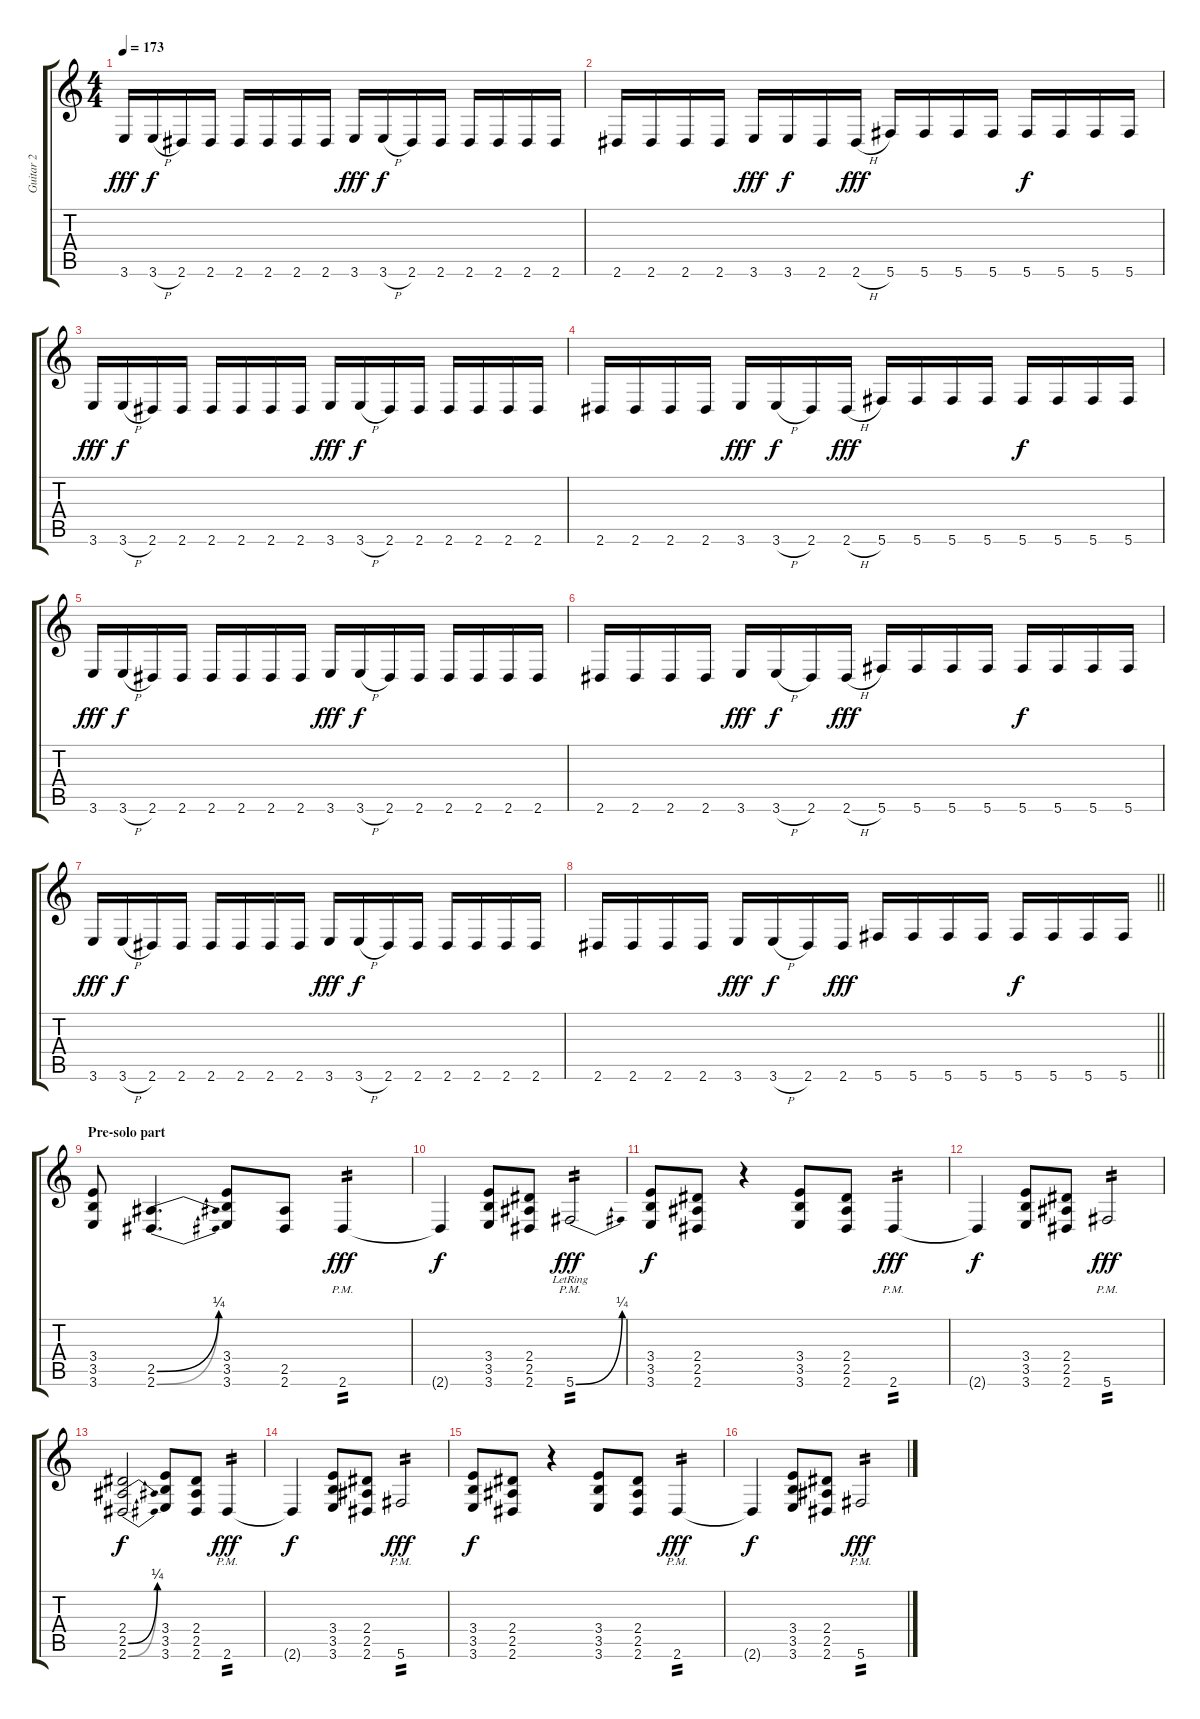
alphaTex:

\track ("Guitar 2" "Guitar 2") {instrument distortionguitar}
\staff {score tabs}
\tuning (Eb4 Bb3 Gb3 Db3 Ab2 Db2) {hide}
\ts (4 4)
\tempo 173
\clef g2
\ks c
3.6.16{dy fff} 3.6{h}.16{dy f} 2.6.16 2.6.16 2.6.16 2.6.16 2.6.16 2.6.16 3.6.16{dy fff} 3.6{h}.16{dy f} 2.6.16 2.6.16 2.6.16 2.6.16 2.6.16 2.6.16 |
2.6.16 2.6.16 2.6.16 2.6.16 3.6.16{dy fff} 3.6.16{dy f} 2.6.16 2.6{h}.16{dy fff} 5.6.16 5.6.16 5.6.16 5.6.16 5.6.16{dy f} 5.6.16 5.6.16 5.6.16 |
3.6.16{dy fff} 3.6{h}.16{dy f} 2.6.16 2.6.16 2.6.16 2.6.16 2.6.16 2.6.16 3.6.16{dy fff} 3.6{h}.16{dy f} 2.6.16 2.6.16 2.6.16 2.6.16 2.6.16 2.6.16 |
2.6.16 2.6.16 2.6.16 2.6.16 3.6.16{dy fff} 3.6{h}.16{dy f} 2.6.16 2.6{h}.16{dy fff} 5.6.16 5.6.16 5.6.16 5.6.16 5.6.16{dy f} 5.6.16 5.6.16 5.6.16 |
3.6.16{dy fff} 3.6{h}.16{dy f} 2.6.16 2.6.16 2.6.16 2.6.16 2.6.16 2.6.16 3.6.16{dy fff} 3.6{h}.16{dy f} 2.6.16 2.6.16 2.6.16 2.6.16 2.6.16 2.6.16 |
2.6.16 2.6.16 2.6.16 2.6.16 3.6.16{dy fff} 3.6{h}.16{dy f} 2.6.16 2.6{h}.16{dy fff} 5.6.16 5.6.16 5.6.16 5.6.16 5.6.16{dy f} 5.6.16 5.6.16 5.6.16 |
3.6.16{dy fff} 3.6{h}.16{dy f} 2.6.16 2.6.16 2.6.16 2.6.16 2.6.16 2.6.16 3.6.16{dy fff} 3.6{h}.16{dy f} 2.6.16 2.6.16 2.6.16 2.6.16 2.6.16 2.6.16 |
\barLineRight lightlight
2.6.16 2.6.16 2.6.16 2.6.16 3.6.16{dy fff} 3.6{h}.16{dy f} 2.6.16 2.6.16{dy fff} 5.6.16 5.6.16 5.6.16 5.6.16 5.6.16{dy f} 5.6.16 5.6.16 5.6.16 |
\section ("" "Pre-solo part")
(3.4 3.5 3.6).8 (2.5{be (bend 0 0 60 1)} 2.6{be (bend 0 0 60 1)}).4{d} (3.4 3.5 3.6).8 (2.5 2.6).8 2.6{pm}.4{tp 2 dy fff} |
2.6{t}.4{dy f} (3.4 3.5 3.6).8 (2.4 2.5 2.6).8 5.6{be (bend 0 0 60 1) pm lr}.2{tp 2 dy fff} |
(3.4 3.5 3.6).8{dy f} (2.4 2.5 2.6).8 r.4 (3.4 3.5 3.6).8 (2.4 2.5 2.6).8 2.6{pm}.4{tp 2 dy fff} |
2.6{t}.4{dy f} (3.4 3.5 3.6).8 (2.4 2.5 2.6).8 5.6{pm}.2{tp 2 dy fff} |
(2.4 2.5{be (bend 0 0 60 1)} 2.6{be (bend 0 0 60 1)}).2{dy f} (3.4 3.5 3.6).8 (2.4 2.5 2.6).8 2.6{pm}.4{tp 2 dy fff} |
2.6{t}.4{dy f} (3.4 3.5 3.6).8 (2.4 2.5 2.6).8 5.6{pm}.2{tp 2 dy fff} |
(3.4 3.5 3.6).8{dy f} (2.4 2.5 2.6).8 r.4 (3.4 3.5 3.6).8 (2.4 2.5 2.6).8 2.6{pm}.4{tp 2 dy fff} |
2.6{t}.4{dy f} (3.4 3.5 3.6).8 (2.4 2.5 2.6).8 5.6{pm}.2{tp 2 dy fff}
